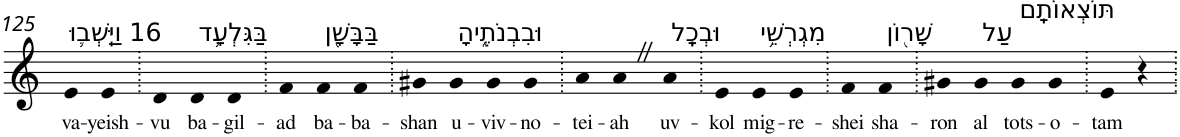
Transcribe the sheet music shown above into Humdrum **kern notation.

**kern	**text
*part1	*part1
*staff1	*staff1
*I"Piano	*
*I'Pno	*
!!LO:PB:g=z
*clefG2	*
*k[]	*
=125	=125
!LO:TX:a:t=16 וַיֵּֽשְׁב֛וּ	!
!	!LO:LY:b
4e	va-
!	!LO:LY:b
4e	-yeish-
=126.	=126.
!	!LO:LY:b
4d	-vu
!LO:TX:a:t=בַּגִּלְעָ֥ד	!
!	!LO:LY:b
4d	ba-
!	!LO:LY:b
4d	-gil-
=127.	=127.
!	!LO:LY:b
4f	-ad
!LO:TX:a:t=בַּבָּשָׁ֖ן	!
!	!LO:LY:b
4f	ba-
!	!LO:LY:b
4f	-ba-
=128.	=128.
!	!LO:LY:b
4g#X	-shan
!LO:TX:a:t=וּבִבְנֹתֶ֑יהָ	!
!	!LO:LY:b
4g#	u-
!	!LO:LY:b
4g#	-viv-
!	!LO:LY:b
4g#	-no-
=129.	=129.
!	!LO:LY:b
4a	-tei-
!	!LO:LY:b
4aZ	-ah
!LO:TX:a:t=וּבְכָֽל	!
!	!LO:LY:b
4a	uv-
=130.	=130.
!	!LO:LY:b
4e	-kol
!LO:TX:a:t=מִגְרְשֵׁ֥י	!
!	!LO:LY:b
4e	mig-
!	!LO:LY:b
4e	-re-
=131.	=131.
!	!LO:LY:b
4f	-shei
!LO:TX:a:t=שָׁר֖וֹן	!
!	!LO:LY:b
4f	sha-
=132.	=132.
!	!LO:LY:b
4g#X	-ron
!LO:TX:a:t=עַל	!
!	!LO:LY:b
4g#	al
!LO:TX:a:t=תּוֹצְאוֹתָֽם	!
!	!LO:LY:b
4g#	tots-
!	!LO:LY:b
4g#	-o-
=133.	=133.
!	!LO:LY:b
4e	-tam
4r	.
=.	=.
*-	*-
